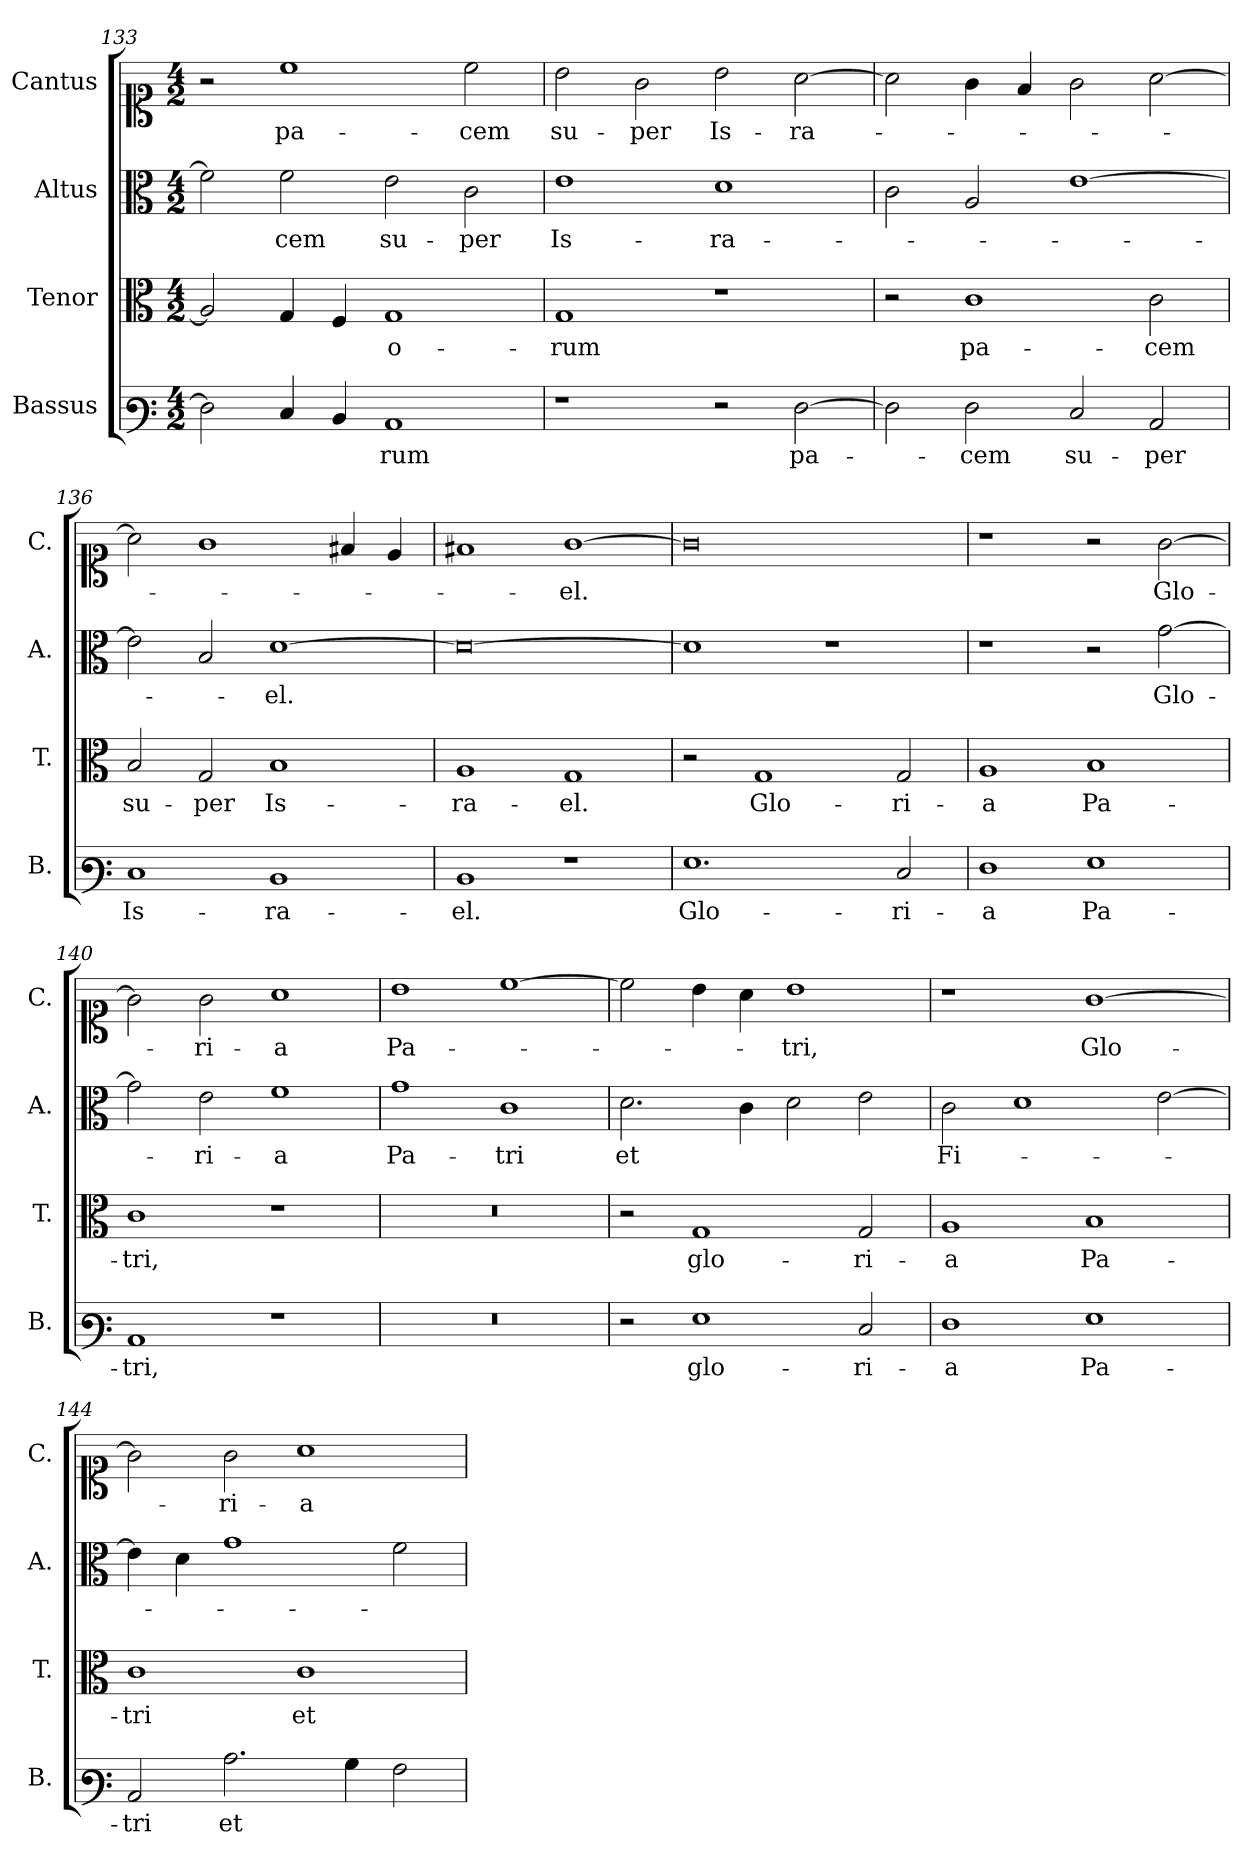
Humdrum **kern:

**kern	**text	**kern	**text	**kern	**text	**kern	**text
*part4	*part4	*part3	*part3	*part2	*part2	*part1	*part1
*staff4	*staff4	*staff3	*staff3	*staff2	*staff2	*staff1	*staff1
*I"Bassus	*	*I"Tenor	*	*I"Altus	*	*I"Cantus	*
*I'B.	*	*I'T.	*	*I'A.	*	*I'C.	*
!!LO:PB:g=z
*clefF3	*	*clefC3	*	*clefC3	*	*clefC1	*
*k[]	*	*k[]	*	*k[]	*	*k[]	*
*M4/2	*	*M4/2	*	*M4/2	*	*M4/2	*
=133	=133	=133	=133	=133	=133	=133	=133
2F\]	.	2A/]	.	2f\]	.	2r	.
4E/	.	4G/	.	2f\	-cem	1cc	pa-
4D/	.	4F/	.	.	.	.	.
1C	-rum	1G	-o-	2e\	su-	.	.
.	.	.	.	2c\	-per	2cc\	-cem
=134	=134	=134	=134	=134	=134	=134	=134
1r	.	1G	-rum	1e	Is-	2b\	su-
.	.	.	.	.	.	2g\	-per
2r	.	1r	.	1d	-ra-	2b\	Is-
[2F\	pa-	.	.	.	.	[2a\	-ra-
=135	=135	=135	=135	=135	=135	=135	=135
2F\]	.	2r	.	2c\	.	2a\]	.
2F\	-cem	1c	pa-	2A/	.	4g\	.
.	.	.	.	.	.	4f/	.
2E/	su-	.	.	[1e	.	2g\	.
2C/	-per	2c\	-cem	.	.	[2a\	.
=136	=136	=136	=136	=136	=136	=136	=136
1E	Is-	2B/	su-	2e\]	.	2a\]	.
.	.	2G/	-per	2B/	.	1g	.
1D	-ra-	1B	Is-	[1d	-el.	.	.
.	.	.	.	.	.	4f#X/	.
.	.	.	.	.	.	4e/	.
=137	=137	=137	=137	=137	=137	=137	=137
1D	-el.	1A	-ra-	0d_	.	1f#X	.
1r	.	1G	-el.	.	.	[1g	-el.
!!LO:LB:g=z
=138	=138	=138	=138	=138	=138	=138	=138
1.G	Glo-	2r	.	1d]	.	0g]	.
.	.	1G	Glo-	.	.	.	.
.	.	.	.	1r	.	.	.
2E/	-ri-	2G/	-ri-	.	.	.	.
=139	=139	=139	=139	=139	=139	=139	=139
1F	-a	1A	-a	1r	.	1r	.
1G	Pa-	1B	Pa-	2r	.	2r	.
.	.	.	.	[2g\	Glo-	[2g\	Glo-
=140	=140	=140	=140	=140	=140	=140	=140
1C	-tri,	1c	-tri,	2g\]	.	2g\]	.
.	.	.	.	2e\	-ri-	2g\	-ri-
1r	.	1r	.	1f	-a	1a	-a
=141	=141	=141	=141	=141	=141	=141	=141
0r	.	0r	.	1g	Pa-	1b	Pa-
.	.	.	.	1c	-tri	[1cc	.
=142	=142	=142	=142	=142	=142	=142	=142
2r	.	2r	.	2.d\	et	2cc\]	.
1G	glo-	1G	glo-	.	.	4b\	.
.	.	.	.	4c\	.	4a\	.
.	.	.	.	2d\	.	1b	-tri,
2E/	-ri-	2G/	-ri-	2e\	.	.	.
=143	=143	=143	=143	=143	=143	=143	=143
1F	-a	1A	-a	2c\	Fi-	1r	.
.	.	.	.	1d	.	.	.
1G	Pa-	1B	Pa-	.	.	[1g	Glo-
.	.	.	.	[2e\	.	.	.
=144	=144	=144	=144	=144	=144	=144	=144
2C/	-tri	1c	-tri	4e\]	.	2g\]	.
.	.	.	.	4d\	.	.	.
2.c\	et	.	.	1g	.	2g\	ri-
.	.	1c	et	.	.	1a	-a
4B\	.	.	.	.	.	.	.
2A\	.	.	.	2f\	.	.	.
=	=	=	=	=	=	=	=
*-	*-	*-	*-	*-	*-	*-	*-
